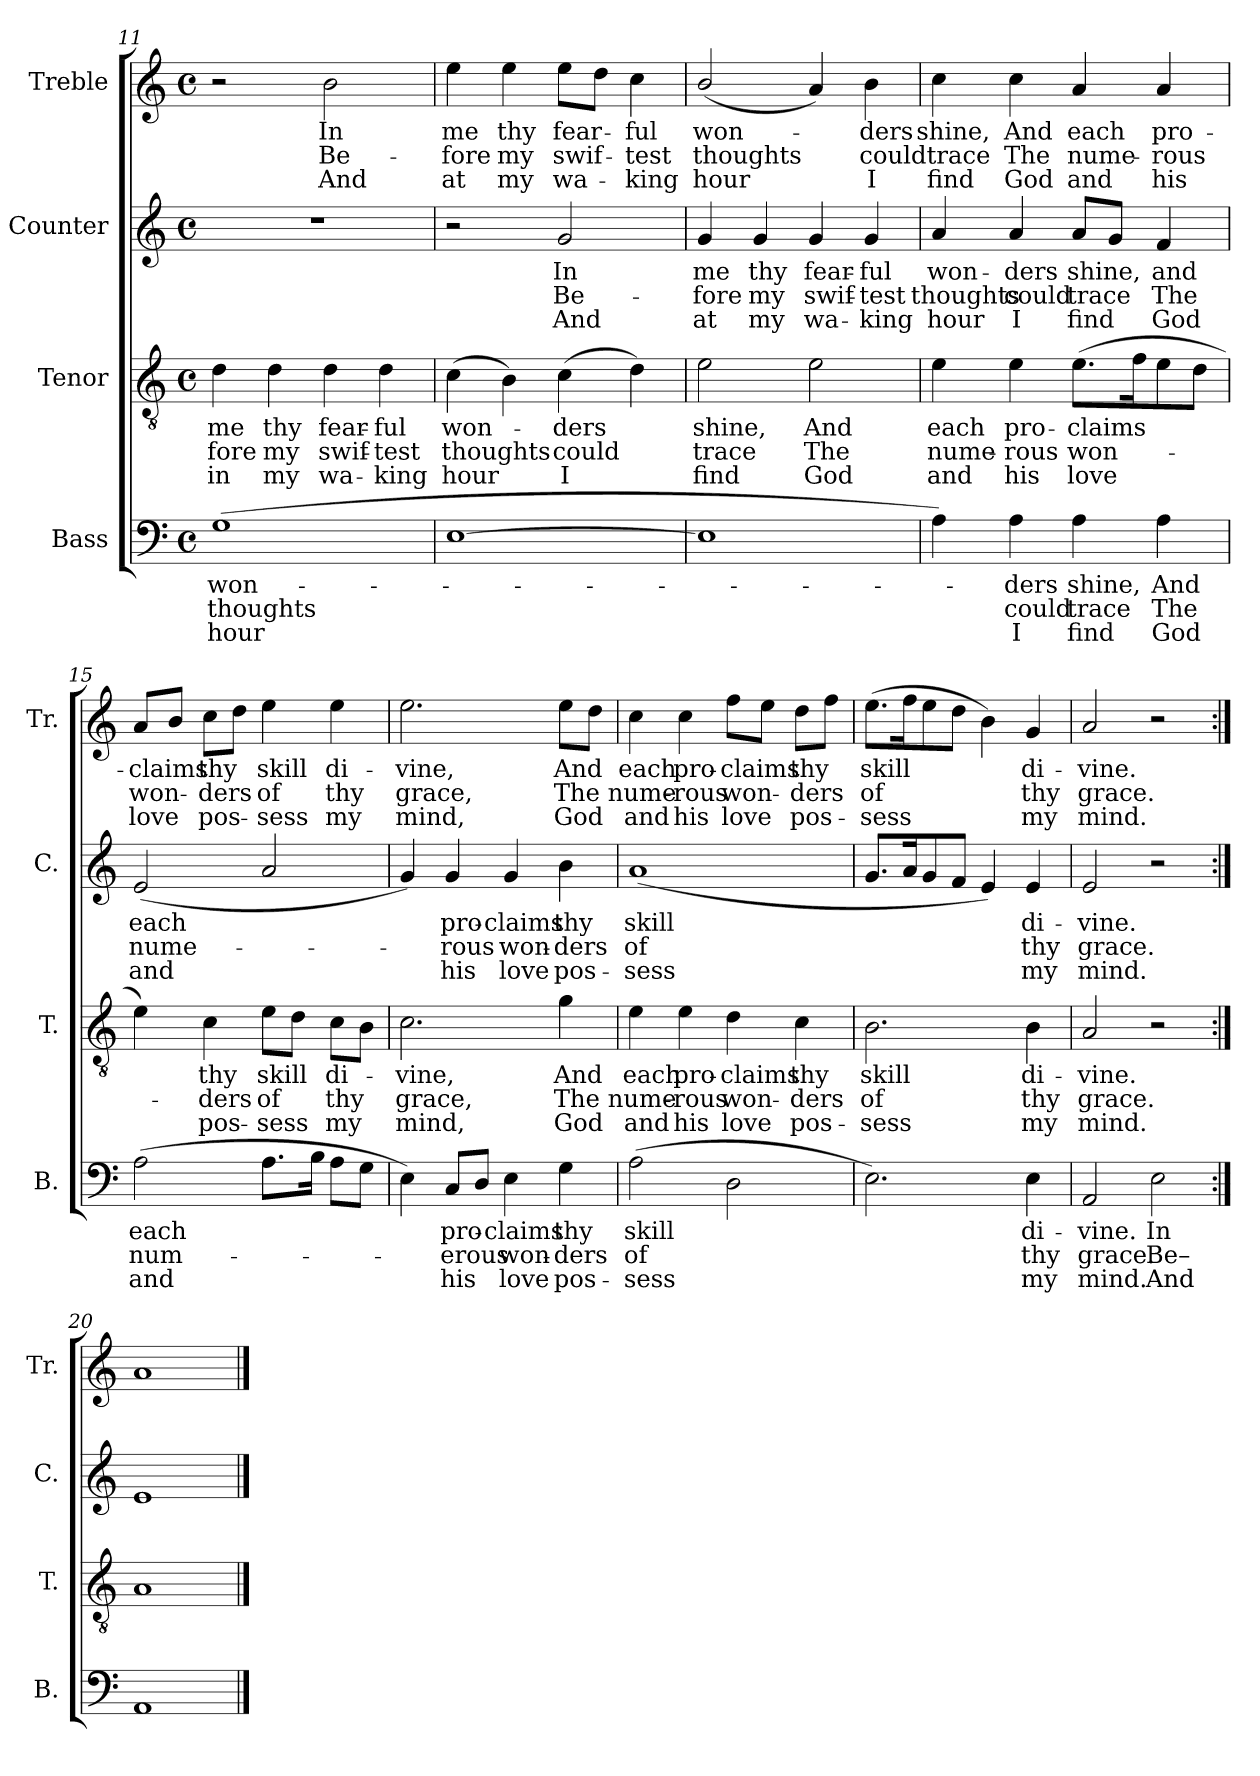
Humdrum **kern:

**kern	**text	**text	**text	**kern	**text	**text	**text	**kern	**text	**text	**text	**kern	**text	**text	**text
*part4	*part4	*part4	*part4	*part3	*part3	*part3	*part3	*part2	*part2	*part2	*part2	*part1	*part1	*part1	*part1
*staff4	*staff4	*staff4	*staff4	*staff3	*staff3	*staff3	*staff3	*staff2	*staff2	*staff2	*staff2	*staff1	*staff1	*staff1	*staff1
*I"Bass	*	*	*	*I"Tenor	*	*	*	*I"Counter	*	*	*	*I"Treble	*	*	*
*I'B.	*	*	*	*I'T.	*	*	*	*I'C.	*	*	*	*I'Tr.	*	*	*
*clefF4	*	*	*	*clefGv2	*	*	*	*clefG2	*	*	*	*clefG2	*	*	*
*k[]	*	*	*	*k[]	*	*	*	*k[]	*	*	*	*k[]	*	*	*
*M4/4	*	*	*	*M4/4	*	*	*	*M4/4	*	*	*	*M4/4	*	*	*
*met(c)	*	*	*	*met(c)	*	*	*	*met(c)	*	*	*	*met(c)	*	*	*
=11	=11	=11	=11	=11	=11	=11	=11	=11	=11	=11	=11	=11	=11	=11	=11
(1G	won-	thoughts	hour	4d\	me	-fore	in	1r	.	.	.	2r	.	.	.
.	.	.	.	4d\	thy	my	my	.	.	.	.	.	.	.	.
.	.	.	.	4d\	fear-	swif-	wa-	.	.	.	.	2b\	In	Be-	And
.	.	.	.	4d\	-ful	-test	-king	.	.	.	.	.	.	.	.
=12	=12	=12	=12	=12	=12	=12	=12	=12	=12	=12	=12	=12	=12	=12	=12
[1E	.	.	.	(4c\	won-	thoughts	hour	2r	.	.	.	4ee\	me	-fore	at
.	.	.	.	4B\)	.	.	.	.	.	.	.	4ee\	thy	my	my
.	.	.	.	(4c\	-ders	could	I	2g/	In	Be-	And	8ee\L	fear-	swif-	wa-
.	.	.	.	.	.	.	.	.	.	.	.	8dd\J	.	.	.
.	.	.	.	4d\)	.	.	.	.	.	.	.	4cc\	-ful	-test	-king
=13	=13	=13	=13	=13	=13	=13	=13	=13	=13	=13	=13	=13	=13	=13	=13
1E]	.	.	.	2e\	shine,	trace	find	4g/	me	-fore	at	(2b/	won-	thoughts	hour
.	.	.	.	.	.	.	.	4g/	thy	my	my	.	.	.	.
.	.	.	.	2e\	And	The	God	4g/	fear-	swif-	wa-	4a/)	.	.	.
.	.	.	.	.	.	.	.	4g/	-ful	-test	-king	4b\	-ders	could	I
=14	=14	=14	=14	=14	=14	=14	=14	=14	=14	=14	=14	=14	=14	=14	=14
4A\)	.	.	.	4e\	each	nume-	and	4a/	won-	thoughts	hour	4cc\	shine,	trace	find
4A\	-ders	could	I	4e\	pro-	-rous	his	4a/	-ders	could	I	4cc\	And	The	God
4A\	shine,	trace	find	(8.e\L	-claims	won-	love	8a/L	shine,	trace	find	4a/	each	nume-	and
.	.	.	.	.	.	.	.	8g/J	.	.	.	.	.	.	.
.	.	.	.	16f\K	.	.	.	.	.	.	.	.	.	.	.
4A\	And	The	God	8e\	.	.	.	4f/	and	The	God	4a/	pro-	-rous	his
.	.	.	.	8d\J	.	.	.	.	.	.	.	.	.	.	.
!!LO:LB:g=z
=15	=15	=15	=15	=15	=15	=15	=15	=15	=15	=15	=15	=15	=15	=15	=15
(2A\	each	num-	and	4e\)	.	.	.	(2e/	each	nume-	and	8a/L	-claims	won-	love
.	.	.	.	.	.	.	.	.	.	.	.	8b/J	.	.	.
.	.	.	.	4c\	thy	-ders	pos-	.	.	.	.	8cc\L	thy	-ders	pos-
.	.	.	.	.	.	.	.	.	.	.	.	8dd\J	.	.	.
8.A\L	.	.	.	8e\L	skill	of	-sess	2a/	.	.	.	4ee\	skill	of	-sess
.	.	.	.	8d\J	.	.	.	.	.	.	.	.	.	.	.
16B\Jk	.	.	.	.	.	.	.	.	.	.	.	.	.	.	.
8A\L	.	.	.	8c\L	di-	thy	my	.	.	.	.	4ee\	di-	thy	my
8G\J	.	.	.	8B\J	.	.	.	.	.	.	.	.	.	.	.
=16	=16	=16	=16	=16	=16	=16	=16	=16	=16	=16	=16	=16	=16	=16	=16
4E\)	.	.	.	2.c\	-vine,	grace,	mind,	4g/)	.	.	.	2.ee\	-vine,	grace,	mind,
8C/L	pro-	-erous	his	.	.	.	.	4g/	pro-	-rous	his	.	.	.	.
8D/J	.	.	.	.	.	.	.	.	.	.	.	.	.	.	.
4E\	-claims	won-	love	.	.	.	.	4g/	-claims	won-	love	.	.	.	.
4G\	thy	-ders	pos-	4g\	And	The	God	4b\	thy	-ders	pos-	8ee\L	And	The	God
.	.	.	.	.	.	.	.	.	.	.	.	8dd\J	.	.	.
=17	=17	=17	=17	=17	=17	=17	=17	=17	=17	=17	=17	=17	=17	=17	=17
(2A\	skill	of	-sess	4e\	each	nume-	and	(1a	skill	of	-sess	4cc\	each	nume-	and
.	.	.	.	4e\	pro-	-rous	his	.	.	.	.	4cc\	pro-	-rous	his
2D\	.	.	.	4d\	-claims	won-	love	.	.	.	.	8ff\L	-claims	won-	love
.	.	.	.	.	.	.	.	.	.	.	.	8ee\J	.	.	.
.	.	.	.	4c\	thy	-ders	pos-	.	.	.	.	8dd\L	thy	-ders	pos-
.	.	.	.	.	.	.	.	.	.	.	.	8ff\J	.	.	.
=18	=18	=18	=18	=18	=18	=18	=18	=18	=18	=18	=18	=18	=18	=18	=18
2.E\)	.	.	.	2.B\	skill	of	-sess	8.g/L	.	.	.	(8.ee\L	skill	of	-sess
.	.	.	.	.	.	.	.	16a/K	.	.	.	16ff\K	.	.	.
.	.	.	.	.	.	.	.	8g/	.	.	.	8ee\	.	.	.
.	.	.	.	.	.	.	.	8f/J	.	.	.	8dd\J	.	.	.
.	.	.	.	.	.	.	.	4e/)	.	.	.	4b\)	.	.	.
4E\	di-	thy	my	4B\	di-	thy	my	4e/	di-	thy	my	4g/	di-	thy	my
=19	=19	=19	=19	=19	=19	=19	=19	=19	=19	=19	=19	=19	=19	=19	=19
2AA/	-vine.	grace.	mind.	2A/	-vine.	grace.	mind.	2e/	-vine.	grace.	mind.	2a/	-vine.	grace.	mind.
2E\	In	Be–	And	2r	.	.	.	2r	.	.	.	2r	.	.	.
=20:|!	=20:|!	=20:|!	=20:|!	=20:|!	=20:|!	=20:|!	=20:|!	=20:|!	=20:|!	=20:|!	=20:|!	=20:|!	=20:|!	=20:|!	=20:|!
1AA	.	.	.	1A	.	.	.	1e	.	.	.	1a	.	.	.
==	==	==	==	==	==	==	==	==	==	==	==	==	==	==	==
*-	*-	*-	*-	*-	*-	*-	*-	*-	*-	*-	*-	*-	*-	*-	*-
